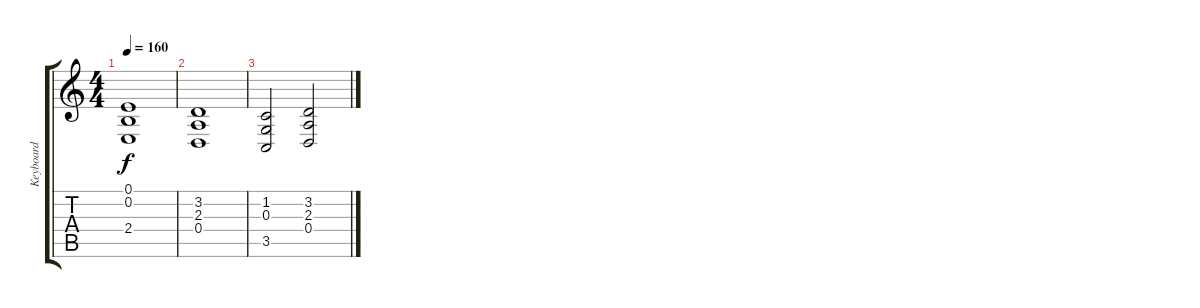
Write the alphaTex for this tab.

\track ("Keyboard" "Keyboard") {instrument electricgrandpiano}
\staff {score tabs}
\tuning (E4 B3 G3 D3 A2 E2) {hide}
\ts (4 4)
\tempo 160
\clef g2
\ks c
(0.1 0.2 2.4).1{dy f} |
(3.2 2.3 0.4).1 |
(1.2 0.3 3.5).2 (3.2 2.3 0.4).2
